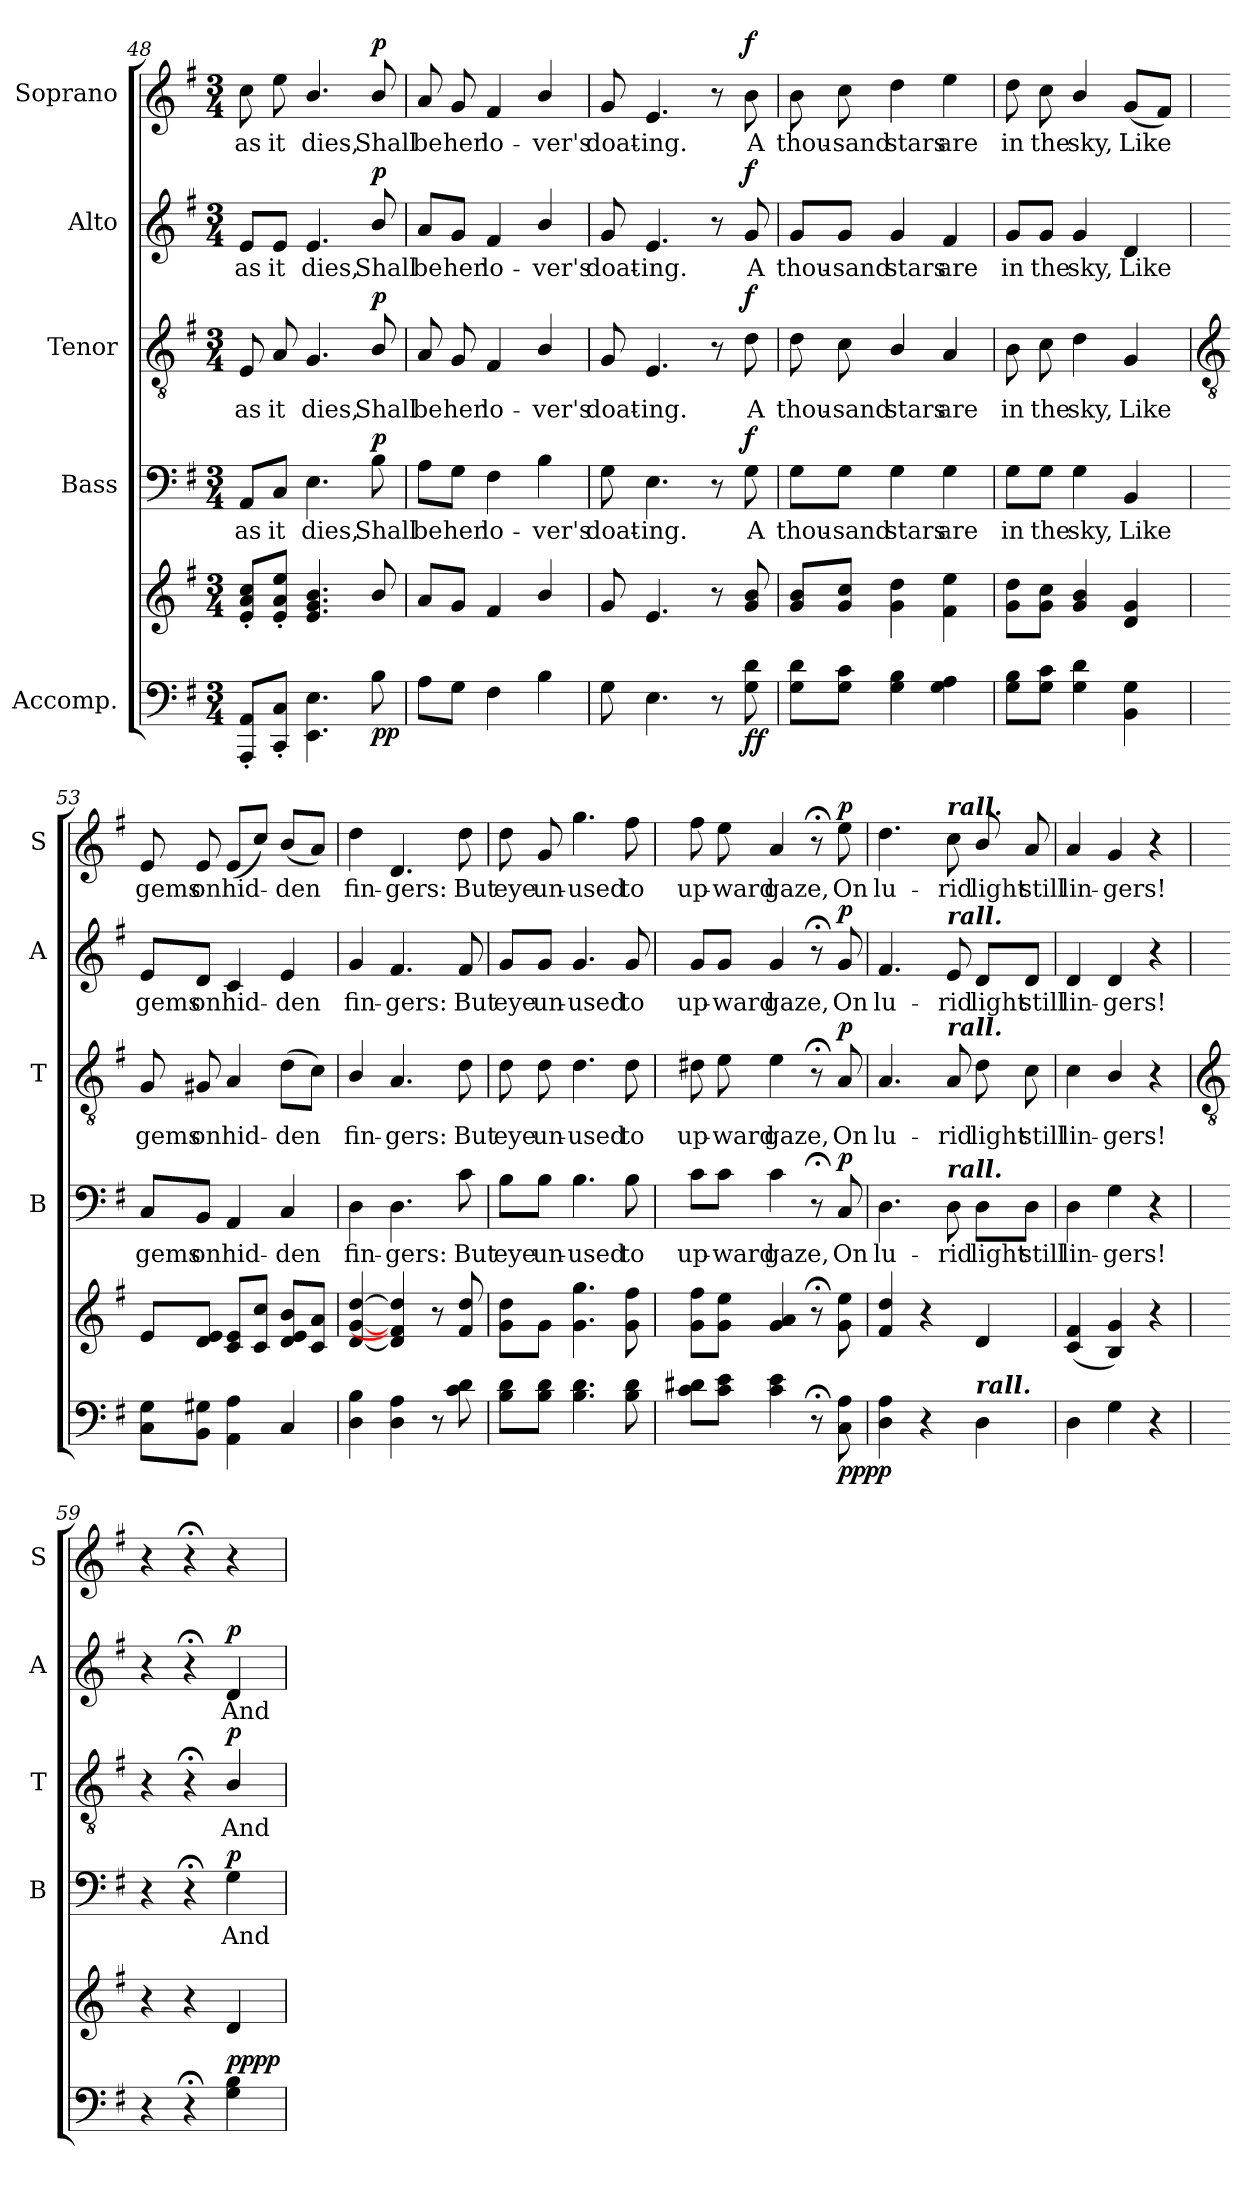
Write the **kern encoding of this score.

**kern	**kern	**dynam	**kern	**text	**dynam	**kern	**text	**dynam	**kern	**text	**dynam	**kern	**text	**dynam
*part5	*part5	*part5	*part4	*part4	*part4	*part3	*part3	*part3	*part2	*part2	*part2	*part1	*part1	*part1
*staff6	*staff5	*staff5/6	*staff4	*staff4	*staff4	*staff3	*staff3	*staff3	*staff2	*staff2	*staff2	*staff1	*staff1	*staff1
*I"Accomp.	*	*	*I"Bass	*	*	*I"Tenor	*	*	*I"Alto	*	*	*I"Soprano	*	*
*	*	*	*I'B	*	*	*I'T	*	*	*I'A	*	*	*I'S	*	*
!!LO:LB:g=z
*clefF4	*clefG2	*	*clefF4	*	*	*clefGv2	*	*	*clefG2	*	*	*clefG2	*	*
*k[f#]	*k[f#]	*	*k[f#]	*	*	*k[f#]	*	*	*k[f#]	*	*	*k[f#]	*	*
*G:	*G:	*	*G:	*	*	*G:	*	*	*G:	*	*	*G:	*	*
*M3/4	*M3/4	*	*M3/4	*	*	*M3/4	*	*	*M3/4	*	*	*M3/4	*	*
=48	=48	=48	=48	=48	=48	=48	=48	=48	=48	=48	=48	=48	=48	=48
!	!	!	!	!LO:LY:b	!	!	!LO:LY:b	!	!	!LO:LY:b	!	!	!LO:LY:b	!
8AAA' 8AA'L	8e' 8a' 8cc'L	.	8AA/L	as	.	8E	as	.	8e/L	as	.	8cc	as	.
!	!	!	!	!LO:LY:b	!	!	!LO:LY:b	!	!	!LO:LY:b	!	!	!LO:LY:b	!
8CC' 8C'J	8e' 8a' 8ee'J	.	8C/J	it	.	8A	it	.	8e/J	it	.	8ee	it	.
!	!	!	!	!LO:LY:b	!	!	!LO:LY:b	!	!	!LO:LY:b	!	!	!LO:LY:b	!
4.EE\ 4.E\	4.e/ 4.g/ 4.b/	.	4.E\	dies,	.	4.G/	dies,	.	4.e/	dies,	.	4.b/	dies,	.
!	!	!LO:DY:b=2	!	!LO:LY:b	!	!	!LO:LY:b	!	!	!LO:LY:b	!	!	!LO:LY:b	!
!	!	!LO:DY:n=1:b	!	!	!LO:DY:b	!	!	!LO:DY:b	!	!	!LO:DY:b	!	!	!LO:DY:b
8B\	8b/	p p	8B\	Shall	p	8B/	Shall	p	8b/	Shall	p	8b/	Shall	p
=49	=49	=49	=49	=49	=49	=49	=49	=49	=49	=49	=49	=49	=49	=49
!	!	!	!	!LO:LY:b	!	!	!LO:LY:b	!	!	!LO:LY:b	!	!	!LO:LY:b	!
8AL	8aL	.	8A\L	be	.	8A	be	.	8a/L	be	.	8a	be	.
!	!	!	!	!LO:LY:b	!	!	!LO:LY:b	!	!	!LO:LY:b	!	!	!LO:LY:b	!
8GJ	8gJ	.	8G\J	her	.	8G	her	.	8g/J	her	.	8g	her	.
!	!	!	!	!LO:LY:b	!	!	!LO:LY:b	!	!	!LO:LY:b	!	!	!LO:LY:b	!
4F#	4f#	.	4F#	lo-	.	4F#	lo-	.	4f#	lo-	.	4f#	lo-	.
!	!	!	!	!LO:LY:b	!	!	!LO:LY:b	!	!	!LO:LY:b	!	!	!LO:LY:b	!
4B\	4b/	.	4B\	-ver's	.	4B/	-ver's	.	4b/	-ver's	.	4b/	-ver's	.
=50	=50	=50	=50	=50	=50	=50	=50	=50	=50	=50	=50	=50	=50	=50
!	!	!	!	!LO:LY:b	!	!	!LO:LY:b	!	!	!LO:LY:b	!	!	!LO:LY:b	!
8G	8g	.	8G	doat-	.	8G	doat-	.	8g	doat-	.	8g	doat-	.
!	!	!	!	!LO:LY:b	!	!	!LO:LY:b	!	!	!LO:LY:b	!	!	!LO:LY:b	!
4.E	4.e	.	4.E	-ing.	.	4.E	-ing.	.	4.e	-ing.	.	4.e	-ing.	.
8r	8r	.	8r	.	.	8r	.	.	8r	.	.	8r	.	.
!	!	!LO:DY:b=2	!	!LO:LY:b	!	!	!LO:LY:b	!	!	!LO:LY:b	!	!	!LO:LY:b	!
!	!	!LO:DY:n=1:b	!	!	!LO:DY:b	!	!	!LO:DY:b	!	!	!LO:DY:b	!	!	!LO:DY:b
8G 8d	8g 8b	f f	8G	A	f	8d	A	f	8g	A	f	8b	A	f
=51	=51	=51	=51	=51	=51	=51	=51	=51	=51	=51	=51	=51	=51	=51
!	!	!	!	!LO:LY:b	!	!	!LO:LY:b	!	!	!LO:LY:b	!	!	!LO:LY:b	!
8G 8dL	8g 8bL	.	8G\L	thou-	.	8d	thou-	.	8g/L	thou-	.	8b	thou-	.
!	!	!	!	!LO:LY:b	!	!	!LO:LY:b	!	!	!LO:LY:b	!	!	!LO:LY:b	!
8G 8cJ	8g 8ccJ	.	8G\J	-sand	.	8c	-sand	.	8g/J	-sand	.	8cc	-sand	.
!	!	!	!	!LO:LY:b	!	!	!LO:LY:b	!	!	!LO:LY:b	!	!	!LO:LY:b	!
4G 4B	4g 4dd	.	4G	stars	.	4B/	stars	.	4g	stars	.	4dd	stars	.
!	!	!	!	!LO:LY:b	!	!	!LO:LY:b	!	!	!LO:LY:b	!	!	!LO:LY:b	!
4G 4A	4f# 4ee	.	4G	are	.	4A	are	.	4f#	are	.	4ee	are	.
=52	=52	=52	=52	=52	=52	=52	=52	=52	=52	=52	=52	=52	=52	=52
!	!	!	!	!LO:LY:b	!	!	!LO:LY:b	!	!	!LO:LY:b	!	!	!LO:LY:b	!
8G 8BL	8g 8ddL	.	8G\L	in	.	8B	in	.	8g/L	in	.	8dd	in	.
!	!	!	!	!LO:LY:b	!	!	!LO:LY:b	!	!	!LO:LY:b	!	!	!LO:LY:b	!
8G 8cJ	8g 8ccJ	.	8G\J	the	.	8c	the	.	8g/J	the	.	8cc	the	.
!	!	!	!	!LO:LY:b	!	!	!LO:LY:b	!	!	!LO:LY:b	!	!	!LO:LY:b	!
4G 4d	4g 4b	.	4G	sky,	.	4d	sky,	.	4g	sky,	.	4b/	sky,	.
!	!	!	!	!LO:LY:b	!	!	!LO:LY:b	!	!	!LO:LY:b	!	!	!LO:LY:b	!
4BB 4G	4d 4g	.	4BB	Like	.	4G	Like	.	4d	Like	.	(<8gL	Like	.
.	.	.	.	.	.	.	.	.	.	.	.	8f#J)	.	.
!!LO:LB:g=z
=53	=53	=53	=53	=53	=53	=53	=53	=53	=53	=53	=53	=53	=53	=53
*	*	*	*	*	*	*clefGv2	*	*	*	*	*	*	*	*
!	!	!	!	!LO:LY:b	!	!	!LO:LY:b	!	!	!LO:LY:b	!	!	!LO:LY:b	!
8C 8GL	8eL	.	8C/L	gems	.	8G	gems	.	8e/L	gems	.	8e	gems	.
!	!	!	!	!LO:LY:b	!	!	!LO:LY:b	!	!	!LO:LY:b	!	!	!LO:LY:b	!
8BB 8G#XJ	8d 8eJ	.	8BB/J	on	.	8G#X	on	.	8d/J	on	.	8e	on	.
!	!	!	!	!LO:LY:b	!	!	!LO:LY:b	!	!	!LO:LY:b	!	!	!LO:LY:b	!
4AA 4A	8c 8eL	.	4AA	hid-	.	4A	hid-	.	4c	hid-	.	(8eL	hid-	.
.	8c 8ccJ	.	.	.	.	.	.	.	.	.	.	8ccJ)	.	.
!	!	!	!	!LO:LY:b	!	!	!LO:LY:b	!	!	!LO:LY:b	!	!	!LO:LY:b	!
4C	8d 8e 8bL	.	4C	-den	.	(>8dL	-den	.	4e	-den	.	(<8bL	den	.
.	8c 8aJ	.	.	.	.	8cJ)	.	.	.	.	.	8aJ)	.	.
=54	=54	=54	=54	=54	=54	=54	=54	=54	=54	=54	=54	=54	=54	=54
!	!	!	!	!LO:LY:b	!	!	!LO:LY:b	!	!	!LO:LY:b	!	!	!LO:LY:b	!
4D 4B	[4d [4g [4dd	.	4D	fin-	.	4B/	fin-	.	4g	fin-	.	4dd	fin-	.
!	!	!	!	!LO:LY:b	!	!	!LO:LY:b	!	!	!LO:LY:b	!	!	!LO:LY:b	!
4D 4A	4d] 4f#] 4dd]	.	4.D	-gers:	.	4.A	-gers:	.	4.f#	-gers:	.	4.d	-gers:	.
8r	8r	.	.	.	.	.	.	.	.	.	.	.	.	.
!	!	!	!	!LO:LY:b	!	!	!LO:LY:b	!	!	!LO:LY:b	!	!	!LO:LY:b	!
8c 8d	8f# 8dd	.	8c	But	.	8d	But	.	8f#	But	.	8dd	But	.
=55	=55	=55	=55	=55	=55	=55	=55	=55	=55	=55	=55	=55	=55	=55
!	!	!	!	!LO:LY:b	!	!	!LO:LY:b	!	!	!LO:LY:b	!	!	!LO:LY:b	!
8B 8dL	8g 8ddL	.	8B\L	eye	.	8d	eye	.	8g/L	eye	.	8dd	eye	.
!	!	!	!	!LO:LY:b	!	!	!LO:LY:b	!	!	!LO:LY:b	!	!	!LO:LY:b	!
8B 8dJ	8gJ	.	8B\J	un-	.	8d	un-	.	8g/J	un-	.	8g	un-	.
!	!	!	!	!LO:LY:b	!	!	!LO:LY:b	!	!	!LO:LY:b	!	!	!LO:LY:b	!
4.B 4.d	4.g 4.gg	.	4.B	-used	.	4.d	-used	.	4.g	-used	.	4.gg	-used	.
!	!	!	!	!LO:LY:b	!	!	!LO:LY:b	!	!	!LO:LY:b	!	!	!LO:LY:b	!
8B 8d	8g 8ff#	.	8B	to	.	8d	to	.	8g	to	.	8ff#	to	.
=56	=56	=56	=56	=56	=56	=56	=56	=56	=56	=56	=56	=56	=56	=56
!	!	!	!	!LO:LY:b	!	!	!LO:LY:b	!	!	!LO:LY:b	!	!	!LO:LY:b	!
8c 8d#XL	8g 8ff#L	.	8c\L	up-	.	8d#X	up-	.	8g/L	up-	.	8ff#	up-	.
!	!	!	!	!LO:LY:b	!	!	!LO:LY:b	!	!	!LO:LY:b	!	!	!LO:LY:b	!
8c 8eJ	8g 8eeJ	.	8c\J	-ward	.	8e	-ward	.	8g/J	-ward	.	8ee	-ward	.
!	!	!	!	!LO:LY:b	!	!	!LO:LY:b	!	!	!LO:LY:b	!	!	!LO:LY:b	!
4c 4e	4g 4a	.	4c	gaze,	.	4e	gaze,	.	4g	gaze,	.	4a	gaze,	.
8r;<	8r;<	.	8r;<	.	.	8r;<	.	.	8r;<	.	.	8r;<	.	.
!	!	!LO:DY:b=2	!	!LO:LY:b	!	!	!LO:LY:b	!	!	!LO:LY:b	!	!	!LO:LY:b	!
!	!	!LO:DY:n=1:b	!	!	!LO:DY:b	!	!	!LO:DY:b	!	!	!LO:DY:b	!	!	!LO:DY:b
8C 8A	8g 8ee	pp pp	8C	On	p	8A	On	p	8g	On	p	8ee	On	p
=57	=57	=57	=57	=57	=57	=57	=57	=57	=57	=57	=57	=57	=57	=57
!	!	!	!	!LO:LY:b	!	!	!LO:LY:b	!	!	!LO:LY:b	!	!	!LO:LY:b	!
4D 4A	4f# 4dd	.	4.D	lu-	.	4.A	lu-	.	4.f#	lu-	.	4.dd	lu-	.
4r	4r	.	.	.	.	.	.	.	.	.	.	.	.	.
!	!	!	!	!	!	!	!	!	!	!	!	!LO:TX:a:Bi:t=rall.	!	!
!	!	!	!	!	!	!	!	!	!LO:TX:a:Bi:t=rall.	!	!	!	!	!
!	!	!	!	!	!	!LO:TX:a:Bi:t=rall.	!	!	!	!	!	!	!	!
!	!	!	!LO:TX:a:Bi:t=rall.	!	!	!	!	!	!	!	!	!	!	!
!	!	!	!	!LO:LY:b	!	!	!LO:LY:b	!	!	!LO:LY:b	!	!	!LO:LY:b	!
.	.	.	8D	-rid	.	8A	-rid	.	8e	-rid	.	8cc	-rid	.
!LO:TX:a:Bi:t=rall.	!	!	!	!	!	!	!	!	!	!	!	!	!	!
!	!	!	!	!LO:LY:b	!	!	!LO:LY:b	!	!	!LO:LY:b	!	!	!LO:LY:b	!
4D	4d	.	8D\L	light	.	8d	light	.	8d/L	light	.	8b/	light	.
!	!	!	!	!LO:LY:b	!	!	!LO:LY:b	!	!	!LO:LY:b	!	!	!LO:LY:b	!
.	.	.	8D\J	still	.	8c	still	.	8d/J	still	.	8a	still	.
=58	=58	=58	=58	=58	=58	=58	=58	=58	=58	=58	=58	=58	=58	=58
!	!	!	!	!LO:LY:b	!	!	!LO:LY:b	!	!	!LO:LY:b	!	!	!LO:LY:b	!
4D	(<4c 4f#	.	4D	lin-	.	4c	lin-	.	4d	lin-	.	4a	lin-	.
!	!	!	!	!LO:LY:b	!	!	!LO:LY:b	!	!	!LO:LY:b	!	!	!LO:LY:b	!
4G	4B 4g)	.	4G	-gers!	.	4B/	-gers!	.	4d	-gers!	.	4g	-gers!	.
4r	4r	.	4r	.	.	4r	.	.	4r	.	.	4r	.	.
!!LO:LB:g=z
=59	=59	=59	=59	=59	=59	=59	=59	=59	=59	=59	=59	=59	=59	=59
*	*	*	*	*	*	*clefGv2	*	*	*	*	*	*	*	*
4r	4r	.	4r	.	.	4r	.	.	4r	.	.	4r	.	.
4r;<	4r	.	4r;<	.	.	4r;<	.	.	4r;<	.	.	4r;<	.	.
!	!	!LO:DY:a=2	!	!LO:LY:b	!	!	!LO:LY:b	!	!	!LO:LY:b	!	!	!	!
!	!	!LO:DY:n=1:b	!	!	!LO:DY:b	!	!	!LO:DY:b	!	!	!LO:DY:b	!	!	!
4G\ 4B\	4d	pp pp	4G\	And	p	4B/	And	p	4d	And	p	4r	.	.
=	=	=	=	=	=	=	=	=	=	=	=	=	=	=
*-	*-	*-	*-	*-	*-	*-	*-	*-	*-	*-	*-	*-	*-	*-
